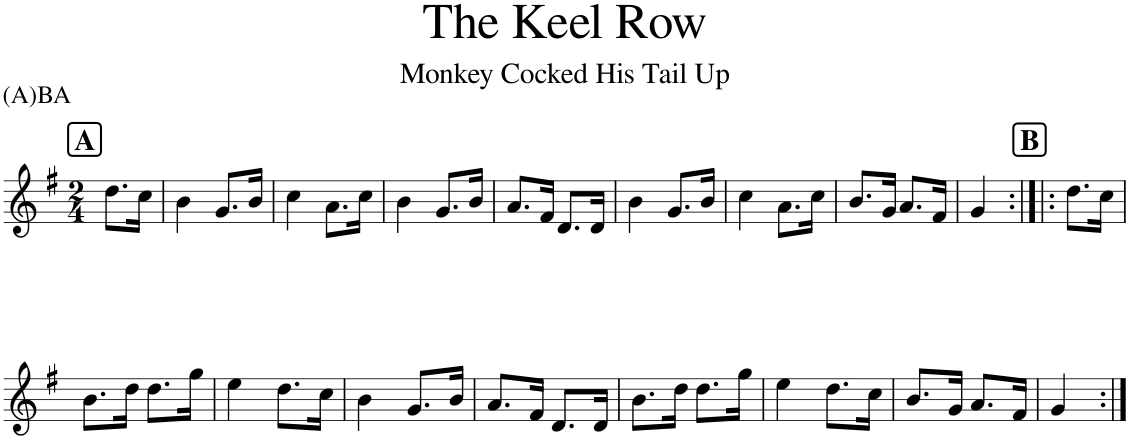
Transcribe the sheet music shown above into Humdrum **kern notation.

**kern
*part1
*staff1
*I"Piano
*I'Pno
*clefG2
*k[f#]
*G:
*M2/4
!!LO:REH:place=s1:a:B:cj:fs=14:t=A
=1
8.dd\L
16cc\Jk
=2
4b\
8.g/L
16b/Jk
=3
4cc\
8.a\L
16cc\Jk
=4
4b\
8.g/L
16b/Jk
=5
8.a/L
16f#/Jk
8.d/L
16d/Jk
=6
4b\
8.g/L
16b/Jk
=7
4cc\
8.a\L
16cc\Jk
=8
8.b/L
16g/Jk
8.a/L
16f#/Jk
=9
4g/
!!LO:REH:place=s1:a:B:cj:fs=14:t=B
=10:|!|:
8.dd\L
16cc\Jk
!!LO:LB:g=z
=11
8.b\L
16dd\Jk
8.dd\L
16gg\Jk
=12
4ee\
8.dd\L
16cc\Jk
=13
4b\
8.g/L
16b/Jk
=14
8.a/L
16f#/Jk
8.d/L
16d/Jk
=15
8.b\L
16dd\Jk
8.dd\L
16gg\Jk
=16
4ee\
8.dd\L
16cc\Jk
=17
8.b/L
16g/Jk
8.a/L
16f#/Jk
=18
4g/
=:|!
*-
